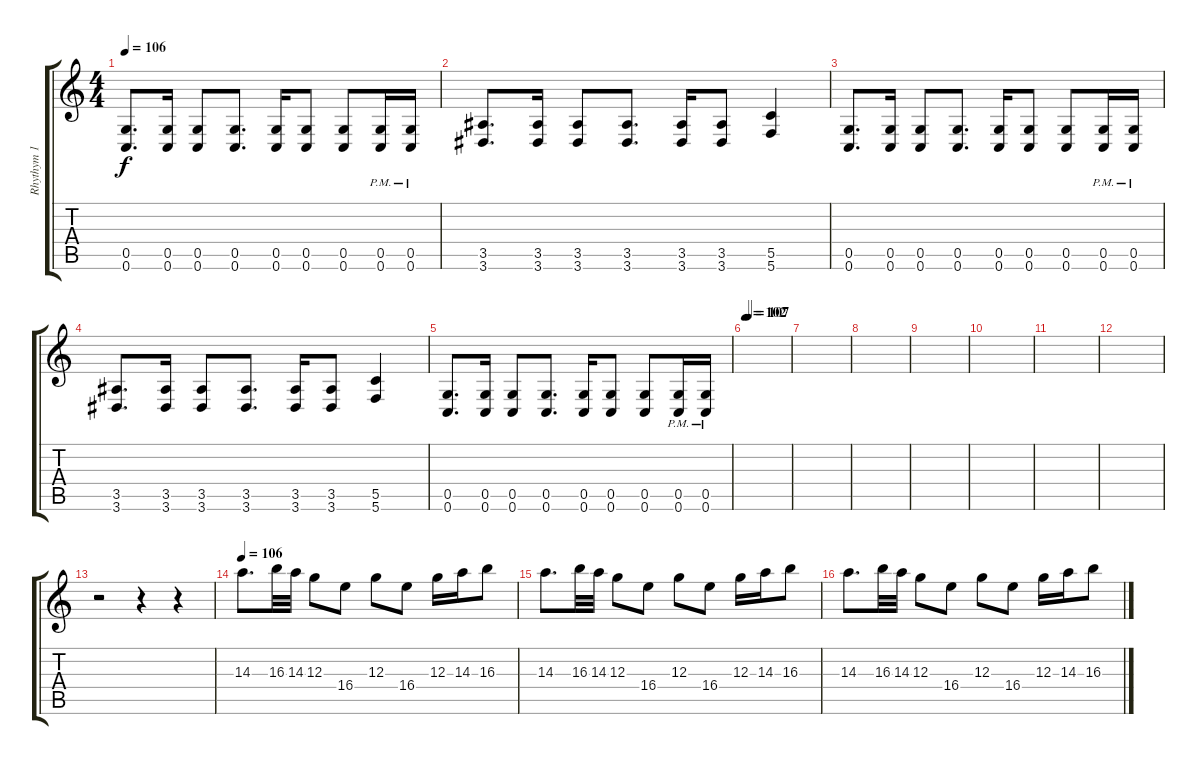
\track ("Rhythym 1" "Rhythym 1") {instrument distortionguitar}
\staff {score tabs}
\tuning (E4 C4 G3 C3 G2 C2) {hide}
\ts (4 4)
\tempo 106
\clef g2
\ks c
(0.5 0.6).8{d dy f} (0.5 0.6).16 (0.5 0.6).8 (0.5 0.6).8{d} (0.5 0.6).16 (0.5 0.6).8 (0.5 0.6).8 (0.5{pm} 0.6{pm}).16 (0.5{pm} 0.6{pm}).16 |
(3.5 3.6).8{d} (3.5 3.6).16 (3.5 3.6).8 (3.5 3.6).8{d} (3.5 3.6).16 (3.5 3.6).8 (5.5 5.6).4 |
(0.5 0.6).8{d} (0.5 0.6).16 (0.5 0.6).8 (0.5 0.6).8{d} (0.5 0.6).16 (0.5 0.6).8 (0.5 0.6).8 (0.5{pm} 0.6{pm}).16 (0.5{pm} 0.6{pm}).16 |
(3.5 3.6).8{d} (3.5 3.6).16 (3.5 3.6).8 (3.5 3.6).8{d} (3.5 3.6).16 (3.5 3.6).8 (5.5 5.6).4 |
(0.5 0.6).8{d} (0.5 0.6).16 (0.5 0.6).8 (0.5 0.6).8{d} (0.5 0.6).16 (0.5 0.6).8 (0.5 0.6).8 (0.5{pm} 0.6{pm}).16 (0.5{pm} 0.6{pm}).16 |
\tempo (107 0.0625)
\tempo 102
|
|
|
|
|
|
|
r.2 r.4 r.4 |
\tempo 106
14.3.8{d} 16.3.32 14.3.32 12.3.8 16.4.8 12.3.8 16.4.8 12.3.16 14.3.16 16.3.8 |
14.3.8{d} 16.3.32 14.3.32 12.3.8 16.4.8 12.3.8 16.4.8 12.3.16 14.3.16 16.3.8 |
14.3.8{d} 16.3.32 14.3.32 12.3.8 16.4.8 12.3.8 16.4.8 12.3.16 14.3.16 16.3.8
